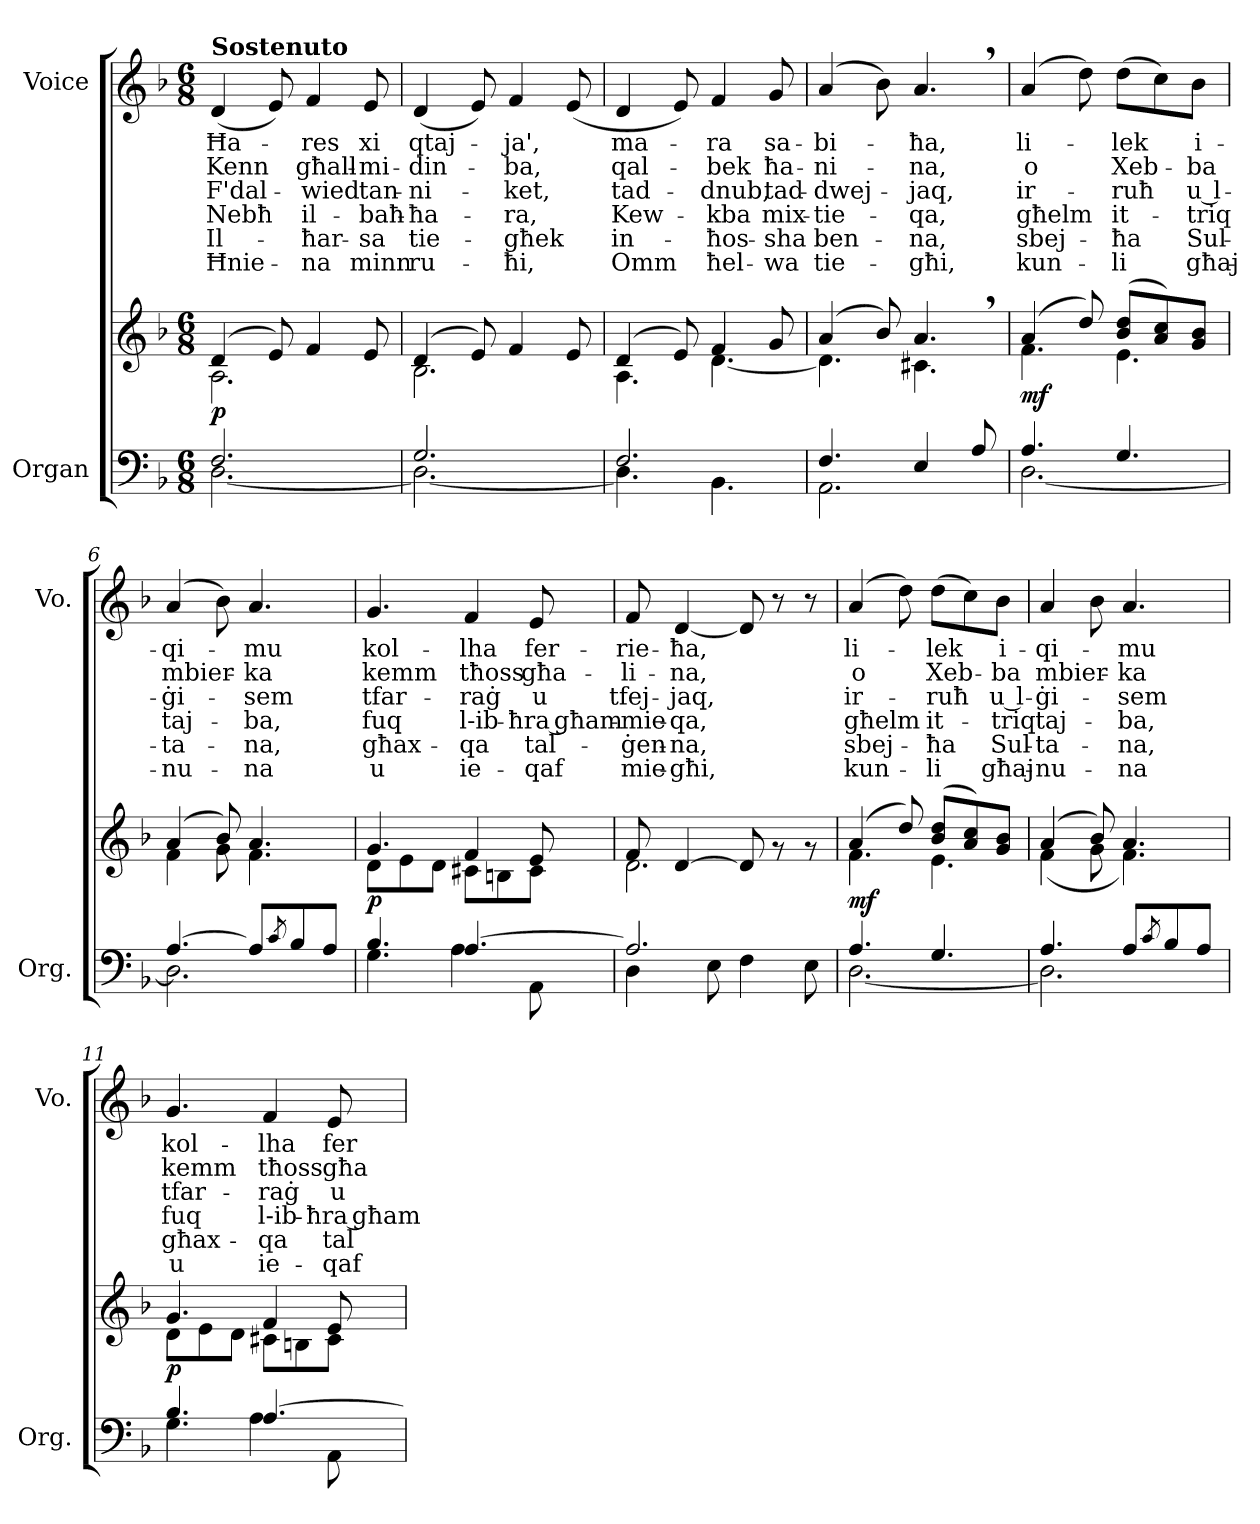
**kern	**kern	**dynam	**kern	**text	**text	**text	**text	**text	**text
*part2	*part2	*part2	*part1	*part1	*part1	*part1	*part1	*part1	*part1
*staff3	*staff2	*staff2/3	*staff1	*staff1	*staff1	*staff1	*staff1	*staff1	*staff1
*I"Organ	*	*	*I"Voice	*	*	*	*	*	*
*I'Org.	*	*	*I'Vo.	*	*	*	*	*	*
*clefF4	*clefG2	*	*clefG2	*	*	*	*	*	*
*k[b-]	*k[b-]	*	*k[b-]	*	*	*	*	*	*
*M6/8	*M6/8	*	*M6/8	*	*	*	*	*	*
=1	=1	=1	=1	=1	=1	=1	=1	=1	=1
*^	*^	*	*	*	*	*	*	*	*
!	!	!	!	!	!LO:TX:a:B:t=Sostenuto	!	!	!	!	!	!
!	!	!	!	!LO:DY:b	!	!LO:LY:b	!LO:LY:b	!LO:LY:b	!LO:LY:b	!LO:LY:b	!LO:LY:b
2.F/	[2.D\	(4d/	2.A\	p	(4d/	Ħa-	Kenn	F'dal-	Nebħ	Il-	Ħnie-
.	.	8e/)	.	.	8e/)	.	.	.	.	.	.
!	!	!	!	!	!	!LO:LY:b	!LO:LY:b	!LO:LY:b	!LO:LY:b	!LO:LY:b	!LO:LY:b
.	.	4f/	.	.	4f/	-res	għall-	-wied	il-	-ħar-	-na
!	!	!	!	!	!	!LO:LY:b	!LO:LY:b	!LO:LY:b	!LO:LY:b	!LO:LY:b	!LO:LY:b
.	.	8e/	.	.	8e/	xi	-mi-	tan-	-baħ-	-sa	minn
=2	=2	=2	=2	=2	=2	=2	=2	=2	=2	=2	=2
!	!	!	!	!	!	!LO:LY:b	!LO:LY:b	!LO:LY:b	!LO:LY:b	!LO:LY:b	!LO:LY:b
2.G/	2.D\_	(4d/	2.B-\	.	(4d/	qtaj-	-din-	-ni-	-ħa-	tie-	ru-
.	.	8e/)	.	.	8e/)	.	.	.	.	.	.
!	!	!	!	!	!	!LO:LY:b	!LO:LY:b	!LO:LY:b	!LO:LY:b	!LO:LY:b	!LO:LY:b
.	.	4f/	.	.	4f/	-ja',	-ba,	-ket,	-ra,	-għek	-ħi,
.	.	8e/	.	.	(8e/	.	.	.	.	.	.
=3	=3	=3	=3	=3	=3	=3	=3	=3	=3	=3	=3
!	!	!	!	!	!	!LO:LY:b	!LO:LY:b	!LO:LY:b	!LO:LY:b	!LO:LY:b	!LO:LY:b
2.F/	4.D\]	(4d/	4.A\	.	4d/	ma-	qal-	tad-	Kew-	in-	Omm
.	.	8e/)	.	.	8e/)	.	.	.	.	.	.
!	!	!	!	!	!	!LO:LY:b	!LO:LY:b	!LO:LY:b	!LO:LY:b	!LO:LY:b	!LO:LY:b
.	4.BB-\	4f/	[4.d\	.	4f/	-ra	-bek	-dnub,	-kba	-ħos-	ħel-
!	!	!	!	!	!	!LO:LY:b	!LO:LY:b	!LO:LY:b	!LO:LY:b	!LO:LY:b	!LO:LY:b
.	.	8g/	.	.	8g/	sa-	ħa-	tad-	mix-	-sha	-wa
=4	=4	=4	=4	=4	=4	=4	=4	=4	=4	=4	=4
!	!	!	!	!	!	!LO:LY:b	!LO:LY:b	!LO:LY:b	!LO:LY:b	!LO:LY:b	!LO:LY:b
4.F/	2.AA\	(4a/	4.d\]	.	(4a/	-bi-	-ni-	-dwej-	-tie-	ben-	tie-
.	.	8b-/)	.	.	8b-\)	.	.	.	.	.	.
!	!	!	!	!	!	!LO:LY:b	!LO:LY:b	!LO:LY:b	!LO:LY:b	!LO:LY:b	!LO:LY:b
4E/	.	4.a,/	4.c#X\	.	4.a,/	-ħa,	-na,	-jaq,	-qa,	-na,	-għi,
8A/	.	.	.	.	.	.	.	.	.	.	.
=5	=5	=5	=5	=5	=5	=5	=5	=5	=5	=5	=5
!	!	!	!	!LO:DY:b	!	!LO:LY:b	!LO:LY:b	!LO:LY:b	!LO:LY:b	!LO:LY:b	!LO:LY:b
4.A/	[2.D\	(4a/	4.f\	mf	(4a/	li-	o	ir-	għelm	sbej-	kun-
.	.	8dd/)	.	.	8dd\)	.	.	.	.	.	.
!	!	!	!	!	!	!LO:LY:b	!LO:LY:b	!LO:LY:b	!LO:LY:b	!LO:LY:b	!LO:LY:b
4.G/	.	(8b-/ 8dd/L	4.e\	.	(8dd\L	-lek	Xeb-	-ruħ	it-	-ħa	-li
.	.	8a/ 8cc/)	.	.	8cc\)	.	.	.	.	.	.
!	!	!	!	!	!	!LO:LY:b	!LO:LY:b	!LO:LY:b	!LO:LY:b	!LO:LY:b	!LO:LY:b
.	.	8g/ 8b-/J	.	.	8b-\J	i-	-ba	u l-	-triq	Sul-	għaj-
!!LO:LB:g=z
=6	=6	=6	=6	=6	=6	=6	=6	=6	=6	=6	=6
!	!	!	!	!	!	!LO:LY:b	!LO:LY:b	!LO:LY:b	!LO:LY:b	!LO:LY:b	!LO:LY:b
[4.A/	2.D\]	(4a/	4f\	.	(4a/	-qi-	mbier-	-ġi-	taj-	-ta-	-nu-
.	.	8b-/)	8g\	.	8b-\)	.	.	.	.	.	.
!	!	!	!	!	!	!LO:LY:b	!LO:LY:b	!LO:LY:b	!LO:LY:b	!LO:LY:b	!LO:LY:b
8A/L]	.	4.a/	4.f\	.	4.a/	-mu	-ka	-sem	-ba,	-na,	-na
8qc/	.	.	.	.	.	.	.	.	.	.	.
8B-/	.	.	.	.	.	.	.	.	.	.	.
8A/J	.	.	.	.	.	.	.	.	.	.	.
=7	=7	=7	=7	=7	=7	=7	=7	=7	=7	=7	=7
!	!	!	!	!LO:DY:b	!	!LO:LY:b	!LO:LY:b	!LO:LY:b	!LO:LY:b	!LO:LY:b	!LO:LY:b
4.B-/	4.G\	4.g/	8d\L	p	4.g/	kol-	kemm	tfar-	fuq	għax-	u
.	.	.	8e\	.	.	.	.	.	.	.	.
.	.	.	8d\J	.	.	.	.	.	.	.	.
!	!	!	!	!	!	!LO:LY:b	!LO:LY:b	!LO:LY:b	!LO:LY:b	!LO:LY:b	!LO:LY:b
[4.A/	4A\	4f/	8c#X\L	.	4f/	-lha	tħoss	-raġ	l-ib-	-qa	ie-
.	.	.	8Bn\	.	.	.	.	.	.	.	.
!	!	!	!	!	!	!LO:LY:b	!LO:LY:b	!LO:LY:b	!LO:LY:b	!LO:LY:b	!LO:LY:b
.	8AA\	8e/	8c#\J	.	8e/	fer-	għa-	u	-ħra għam-	tal-	-qaf
=8	=8	=8	=8	=8	=8	=8	=8	=8	=8	=8	=8
!	!	!	!	!	!	!LO:LY:b	!LO:LY:b	!LO:LY:b	!LO:LY:b	!LO:LY:b	!LO:LY:b
2.A/]	4D\	8f/	2.d\	.	8f/	-rie-	-li-	tfej-	-mie-	-ġen-	mie-
!	!	!	!	!	!	!LO:LY:b	!LO:LY:b	!LO:LY:b	!LO:LY:b	!LO:LY:b	!LO:LY:b
.	.	[4d/	.	.	[4d/	-ħa,	-na,	-jaq,	-qa,	-na,	-għi,
.	8E\	.	.	.	.	.	.	.	.	.	.
.	4F\	8d/]	.	.	8d/]	.	.	.	.	.	.
.	.	8rg	.	.	8r	.	.	.	.	.	.
.	8E\	8rg	.	.	8r	.	.	.	.	.	.
=9	=9	=9	=9	=9	=9	=9	=9	=9	=9	=9	=9
!	!	!	!	!LO:DY:b	!	!LO:LY:b	!LO:LY:b	!LO:LY:b	!LO:LY:b	!LO:LY:b	!LO:LY:b
4.A/	[2.D\	(4a/	4.f\	mf	(4a/	li-	o	ir-	għelm	sbej-	kun-
.	.	8dd/)	.	.	8dd\)	.	.	.	.	.	.
!	!	!	!	!	!	!LO:LY:b	!LO:LY:b	!LO:LY:b	!LO:LY:b	!LO:LY:b	!LO:LY:b
4.G/	.	(8b-/ 8dd/L	4.e\	.	(8dd\L	-lek	Xeb-	-ruħ	it-	-ħa	-li
.	.	8a/ 8cc/)	.	.	8cc\)	.	.	.	.	.	.
!	!	!	!	!	!	!LO:LY:b	!LO:LY:b	!LO:LY:b	!LO:LY:b	!LO:LY:b	!LO:LY:b
.	.	8g/ 8b-/J	.	.	8b-\J	i-	-ba	u l-	-triq	Sul-	għaj-
=10	=10	=10	=10	=10	=10	=10	=10	=10	=10	=10	=10
!	!	!	!	!	!	!LO:LY:b	!LO:LY:b	!LO:LY:b	!LO:LY:b	!LO:LY:b	!LO:LY:b
4.A/	2.D\]	(4a/	(4f\	.	4a/	-qi-	mbier-	-ġi-	taj-	-ta-	-nu-
.	.	8b-/)	8g\	.	8b-\	.	.	.	.	.	.
!	!	!	!	!	!	!LO:LY:b	!LO:LY:b	!LO:LY:b	!LO:LY:b	!LO:LY:b	!LO:LY:b
8A/L	.	4.a/	4.f\)	.	4.a/	-mu	-ka	-sem	-ba,	-na,	-na
8qc/	.	.	.	.	.	.	.	.	.	.	.
8B-/	.	.	.	.	.	.	.	.	.	.	.
8A/J	.	.	.	.	.	.	.	.	.	.	.
!!LO:PB:g=z
=11	=11	=11	=11	=11	=11	=11	=11	=11	=11	=11	=11
!	!	!	!	!LO:DY:b	!	!LO:LY:b	!LO:LY:b	!LO:LY:b	!LO:LY:b	!LO:LY:b	!LO:LY:b
4.B-/	4.G\	4.g/	8d\L	p	4.g/	kol-	kemm	tfar-	fuq	għax-	u
.	.	.	8e\	.	.	.	.	.	.	.	.
.	.	.	8d\J	.	.	.	.	.	.	.	.
!	!	!	!	!	!	!LO:LY:b	!LO:LY:b	!LO:LY:b	!LO:LY:b	!LO:LY:b	!LO:LY:b
[4.A/	4A\	4f/	8c#X\L	.	4f/	-lha	tħoss	-raġ	l-ib-	-qa	ie-
.	.	.	8Bn\	.	.	.	.	.	.	.	.
!	!	!	!	!	!	!LO:LY:b	!LO:LY:b	!LO:LY:b	!LO:LY:b	!LO:LY:b	!LO:LY:b
.	8AA\	8e/	8c#\J	.	8e/	fer-	għa-	u	-ħra għam-	tal-	-qaf
*v	*v	*	*	*	*	*	*	*	*	*	*
*	*v	*v	*	*	*	*	*	*	*	*
=	=	=	=	=	=	=	=	=	=
*-	*-	*-	*-	*-	*-	*-	*-	*-	*-
